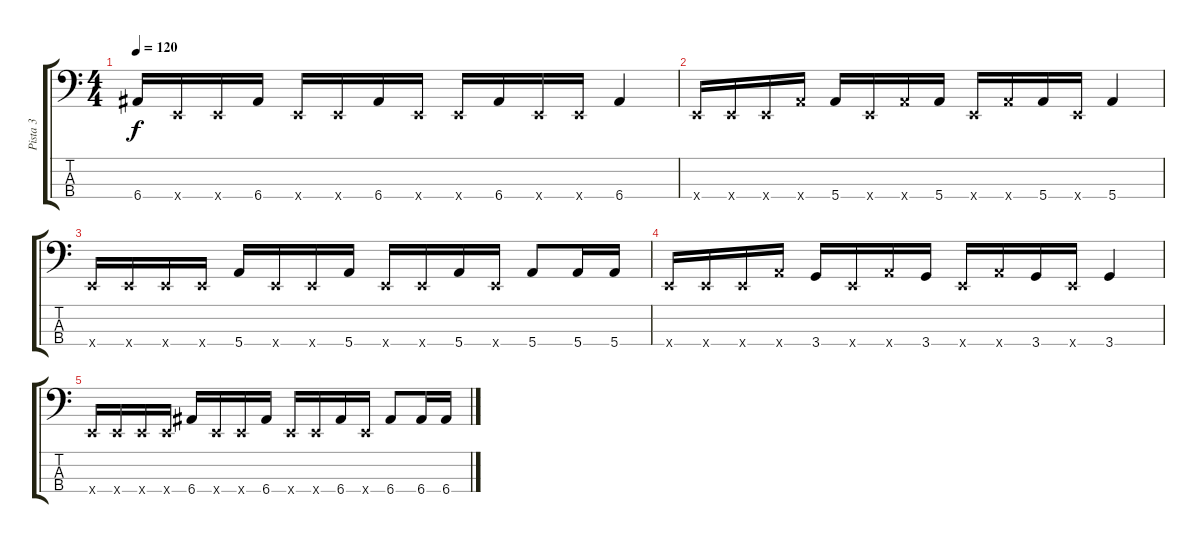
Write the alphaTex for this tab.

\track ("Pista 3" "Pista 3") {instrument slapbass1}
\staff {score tabs}
\tuning (G2 D2 A1 E1) {hide}
\ts (4 4)
\tempo 120
\clef f4
\ks c
6.4.16{dy f} 0.4{x}.16 0.4{x}.16 6.4.16 0.4{x}.16 0.4{x}.16 6.4.16 0.4{x}.16 0.4{x}.16 6.4.16 0.4{x}.16 0.4{x}.16 6.4.4 |
0.4{x}.16 0.4{x}.16 0.4{x}.16 5.4{x}.16 5.4.16 0.4{x}.16 5.4{x}.16 5.4.16 0.4{x}.16 5.4{x}.16 5.4.16 0.4{x}.16 5.4.4 |
0.4{x}.16 0.4{x}.16 0.4{x}.16 0.4{x}.16 5.4.16 0.4{x}.16 0.4{x}.16 5.4.16 0.4{x}.16 0.4{x}.16 5.4.16 0.4{x}.16 5.4.8 5.4.16 5.4.16 |
0.4{x}.16 0.4{x}.16 0.4{x}.16 5.4{x}.16 3.4.16 0.4{x}.16 5.4{x}.16 3.4.16 0.4{x}.16 5.4{x}.16 3.4.16 0.4{x}.16 3.4.4 |
0.4{x}.16 0.4{x}.16 0.4{x}.16 0.4{x}.16 6.4.16 0.4{x}.16 0.4{x}.16 6.4.16 0.4{x}.16 0.4{x}.16 6.4.16 0.4{x}.16 6.4.8 6.4.16 6.4.16
